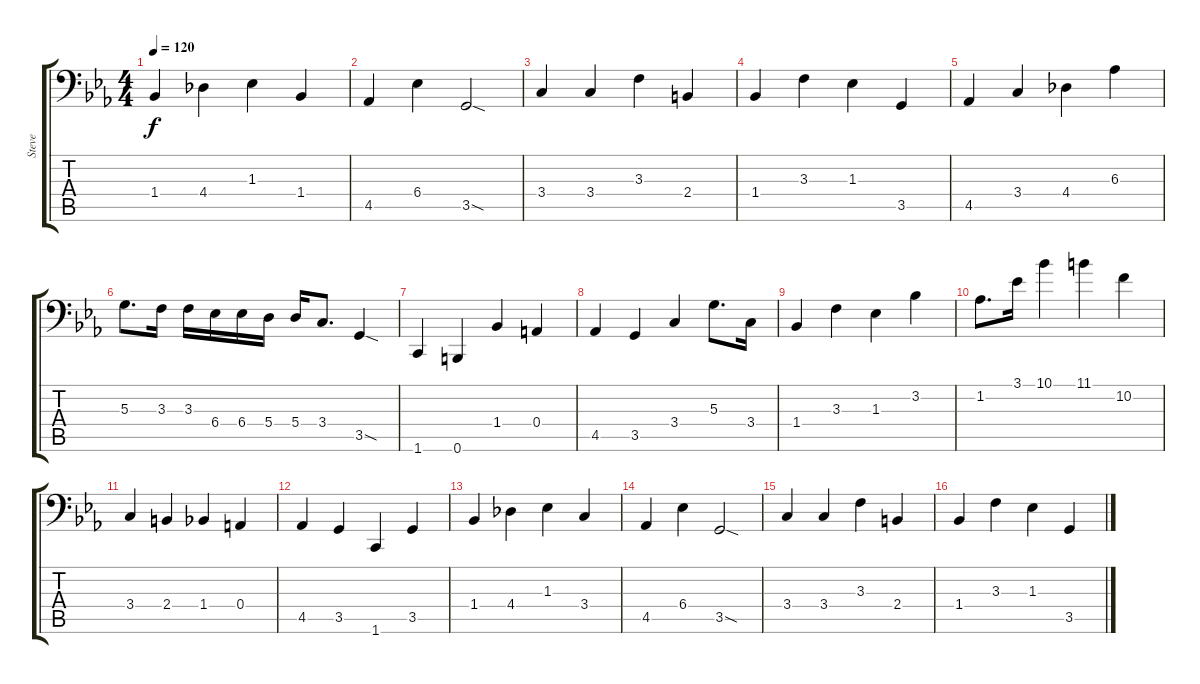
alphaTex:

\track ("Steve" "Steve") {instrument electricbassfinger}
\staff {score tabs}
\tuning (C3 G2 D2 A1 E1 B0) {hide}
\ts (4 4)
\tempo 120
\clef f4
\ks eb
1.4.4{dy f} 4.4.4 1.3.4 1.4.4 |
4.5.4 6.4.4 3.5{sod}.2 |
3.4.4 3.4.4 3.3.4 2.4.4 |
1.4.4 3.3.4 1.3.4 3.5.4 |
4.5.4 3.4.4 4.4.4 6.3.4 |
5.3.8{d} 3.3.16 3.3.16 6.4.16 6.4.16 5.4.16 5.4.16 3.4.8{d} 3.5{sod}.4 |
1.6.4 0.6.4 1.4.4 0.4.4 |
4.5.4 3.5.4 3.4.4 5.3.8{d} 3.4.16 |
1.4.4 3.3.4 1.3.4 3.2.4 |
1.2.8{d} 3.1.16 10.1.4 11.1.4 10.2.4 |
3.4.4 2.4.4 1.4.4 0.4.4 |
4.5.4 3.5.4 1.6.4 3.5.4 |
1.4.4 4.4.4 1.3.4 3.4.4 |
4.5.4 6.4.4 3.5{sod}.2 |
3.4.4 3.4.4 3.3.4 2.4.4 |
1.4.4 3.3.4 1.3.4 3.5.4
